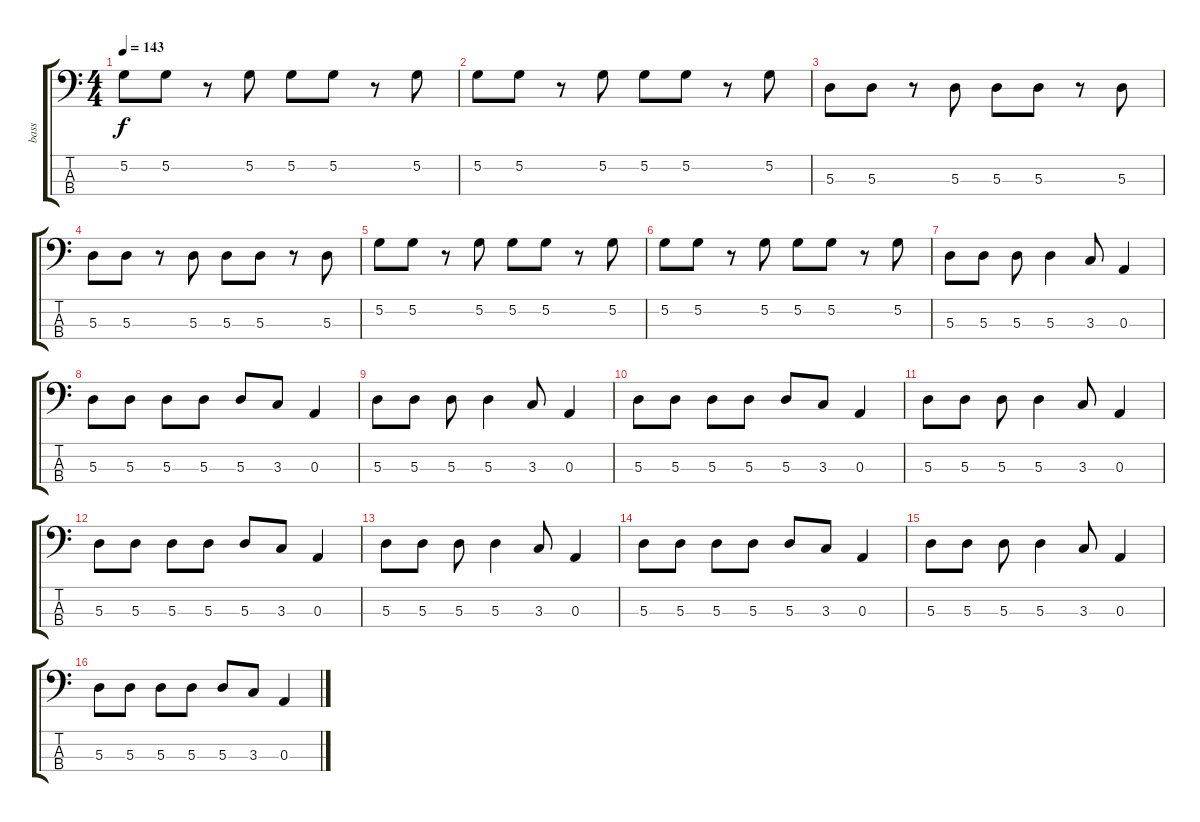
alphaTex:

\track ("bass" "bass") {instrument electricbasspick}
\staff {score tabs}
\tuning (G2 D2 A1 E1) {hide}
\ts (4 4)
\tempo 143
\clef f4
\ks c
5.2.8{dy f} 5.2.8 r.8 5.2.8 5.2.8 5.2.8 r.8 5.2.8 |
5.2.8 5.2.8 r.8 5.2.8 5.2.8 5.2.8 r.8 5.2.8 |
5.3.8 5.3.8 r.8 5.3.8 5.3.8 5.3.8 r.8 5.3.8 |
5.3.8 5.3.8 r.8 5.3.8 5.3.8 5.3.8 r.8 5.3.8 |
5.2.8 5.2.8 r.8 5.2.8 5.2.8 5.2.8 r.8 5.2.8 |
5.2.8 5.2.8 r.8 5.2.8 5.2.8 5.2.8 r.8 5.2.8 |
5.3.8 5.3.8 5.3.8 5.3.4 3.3.8 0.3.4 |
5.3.8 5.3.8 5.3.8 5.3.8 5.3.8 3.3.8 0.3.4 |
5.3.8 5.3.8 5.3.8 5.3.4 3.3.8 0.3.4 |
5.3.8 5.3.8 5.3.8 5.3.8 5.3.8 3.3.8 0.3.4 |
5.3.8 5.3.8 5.3.8 5.3.4 3.3.8 0.3.4 |
5.3.8 5.3.8 5.3.8 5.3.8 5.3.8 3.3.8 0.3.4 |
5.3.8 5.3.8 5.3.8 5.3.4 3.3.8 0.3.4 |
5.3.8 5.3.8 5.3.8 5.3.8 5.3.8 3.3.8 0.3.4 |
5.3.8 5.3.8 5.3.8 5.3.4 3.3.8 0.3.4 |
5.3.8 5.3.8 5.3.8 5.3.8 5.3.8 3.3.8 0.3.4
